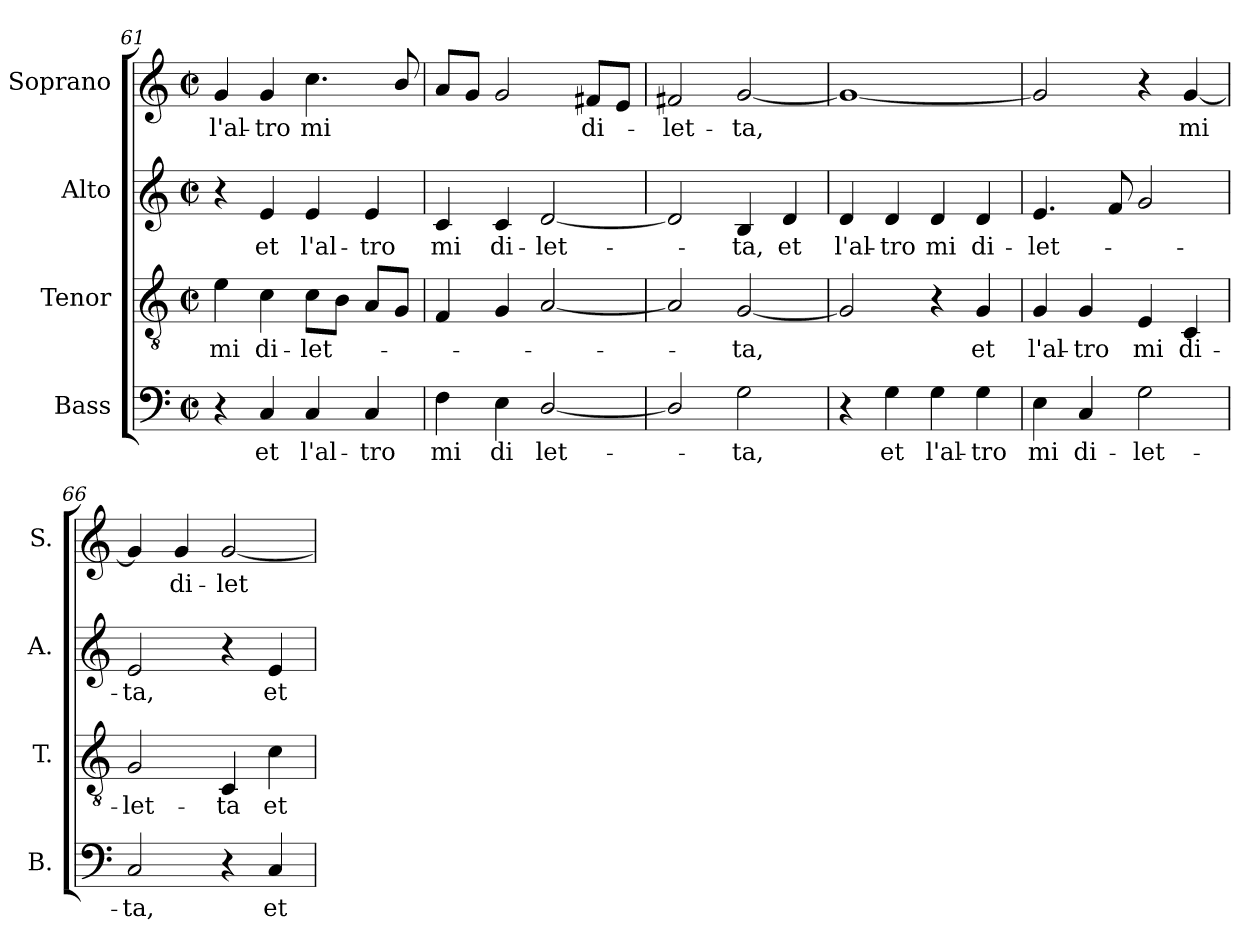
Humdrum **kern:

**kern	**text	**kern	**text	**kern	**text	**kern	**text
*part4	*part4	*part3	*part3	*part2	*part2	*part1	*part1
*staff4	*staff4	*staff3	*staff3	*staff2	*staff2	*staff1	*staff1
*I"Bass	*	*I"Tenor	*	*I"Alto	*	*I"Soprano	*
*I'B.	*	*I'T.	*	*I'A.	*	*I'S.	*
*clefF4	*	*clefGv2	*	*clefG2	*	*clefG2	*
*	*	*ITrd7c12	*	*	*	*	*
*k[]	*	*k[]	*	*k[]	*	*k[]	*
*C:	*	*C:	*	*C:	*	*C:	*
*M2/2	*	*M2/2	*	*M2/2	*	*M2/2	*
*met(c|)	*	*met(c|)	*	*met(c|)	*	*met(c|)	*
=61	=61	=61	=61	=61	=61	=61	=61
!	!	!	!LO:LY:b:color=#000000	!	!	!	!
!	!	!	!	!	!	!	!LO:LY:b:color=#000000
4r	.	4Ei\	mi	4r	.	4gi/	l'al-
!	!LO:LY:b:color=#000000	!	!	!	!	!	!
!	!	!	!LO:LY:b:color=#000000	!	!	!	!
!	!	!	!	!	!LO:LY:b:color=#000000	!	!
!	!	!	!	!	!	!	!LO:LY:b:color=#000000
4Ci/	et	4Ci\	di-	4ei/	et	4gi/	-tro
!	!LO:LY:b:color=#000000	!	!	!	!	!	!
!	!	!	!LO:LY:b:color=#000000	!	!	!	!
!	!	!	!	!	!LO:LY:b:color=#000000	!	!
!	!	!	!	!	!	!	!LO:LY:b:color=#000000
4Ci/	l'al-	8Ci\L	-let-	4ei/	l'al-	4.cci\	mi
.	.	8BBi\J	.	.	.	.	.
!	!LO:LY:b:color=#000000	!	!	!	!	!	!
!	!	!	!	!	!LO:LY:b:color=#000000	!	!
4Ci/	-tro	8AAi/L	.	4ei/	-tro	.	.
.	.	8GGi/J	.	.	.	8bi/	.
=62	=62	=62	=62	=62	=62	=62	=62
!	!LO:LY:b:color=#000000	!	!	!	!	!	!
!	!	!	!	!	!LO:LY:b:color=#000000	!	!
4Fi\	mi	4FFi/	.	4ci/	mi	8ai/L	.
.	.	.	.	.	.	8gi/J	.
!	!LO:LY:b:color=#000000	!	!	!	!	!	!
!	!	!	!	!	!LO:LY:b:color=#000000	!	!
4Ei\	di	4GGi/	.	4ci/	di-	2gi/	.
!	!LO:LY:b:color=#000000	!	!	!	!	!	!
!	!	!	!	!	!LO:LY:b:color=#000000	!	!
[2Di/	let-	[2AAi/	.	[2di/	-let-	.	.
!	!	!	!	!	!	!	!LO:LY:b:color=#000000
.	.	.	.	.	.	8f#Xi/L	di-
.	.	.	.	.	.	8ei/J	.
!!LO:LB:g=z
=63	=63	=63	=63	=63	=63	=63	=63
!	!	!	!	!	!	!	!LO:LY:b:color=#000000
2Di/]	.	2AAi/]	.	2di/]	.	2f#i/	-let-
!	!LO:LY:b:color=#000000	!	!	!	!	!	!
!	!	!	!LO:LY:b:color=#000000	!	!	!	!
!	!	!	!	!	!LO:LY:b:color=#000000	!	!
!	!	!	!	!	!	!	!LO:LY:b:color=#000000
2Gi\	-ta,	[2GGi/	-ta,	4Bi/	-ta,	[2gi/	-ta,
!	!	!	!	!	!LO:LY:b:color=#000000	!	!
.	.	.	.	4di/	et	.	.
=64	=64	=64	=64	=64	=64	=64	=64
!	!	!	!	!	!LO:LY:b:color=#000000	!	!
4r	.	2GGi/]	.	4di/	l'al-	1gi_	.
!	!LO:LY:b:color=#000000	!	!	!	!	!	!
!	!	!	!	!	!LO:LY:b:color=#000000	!	!
4Gi\	et	.	.	4di/	-tro	.	.
!	!LO:LY:b:color=#000000	!	!	!	!	!	!
!	!	!	!	!	!LO:LY:b:color=#000000	!	!
4Gi\	l'al-	4r	.	4di/	mi	.	.
!	!LO:LY:b:color=#000000	!	!	!	!	!	!
!	!	!	!LO:LY:b:color=#000000	!	!	!	!
!	!	!	!	!	!LO:LY:b:color=#000000	!	!
4Gi\	-tro	4GGi/	et	4di/	di-	.	.
=65	=65	=65	=65	=65	=65	=65	=65
!	!LO:LY:b:color=#000000	!	!	!	!	!	!
!	!	!	!LO:LY:b:color=#000000	!	!	!	!
!	!	!	!	!	!LO:LY:b:color=#000000	!	!
4Ei\	mi	4GGi/	l'al-	4.ei/	-let-	2gi/]	.
!	!LO:LY:b:color=#000000	!	!	!	!	!	!
!	!	!	!LO:LY:b:color=#000000	!	!	!	!
4Ci/	di-	4GGi/	-tro	.	.	.	.
.	.	.	.	8fi/	.	.	.
!	!LO:LY:b:color=#000000	!	!	!	!	!	!
!	!	!	!LO:LY:b:color=#000000	!	!	!	!
2Gi\	-let-	4EEi/	mi	2gi/	.	4r	.
!	!	!	!LO:LY:b:color=#000000	!	!	!	!
!	!	!	!	!	!	!	!LO:LY:b:color=#000000
.	.	4CCi/	di-	.	.	[4gi/	mi
=66	=66	=66	=66	=66	=66	=66	=66
!	!LO:LY:b:color=#000000	!	!	!	!	!	!
!	!	!	!LO:LY:b:color=#000000	!	!	!	!
!	!	!	!	!	!LO:LY:b:color=#000000	!	!
2Ci/	-ta,	2GGi/	-let-	2ei/	-ta,	4gi/]	.
!	!	!	!	!	!	!	!LO:LY:b:color=#000000
.	.	.	.	.	.	4gi/	di-
!	!	!	!LO:LY:b:color=#000000	!	!	!	!
!	!	!	!	!	!	!	!LO:LY:b:color=#000000
4r	.	4CCi/	-ta	4r	.	[2gi/	-let-
!	!LO:LY:b:color=#000000	!	!	!	!	!	!
!	!	!	!LO:LY:b:color=#000000	!	!	!	!
!	!	!	!	!	!LO:LY:b:color=#000000	!	!
4Ci/	et	4Ci\	et	4ei/	et	.	.
=	=	=	=	=	=	=	=
*-	*-	*-	*-	*-	*-	*-	*-
